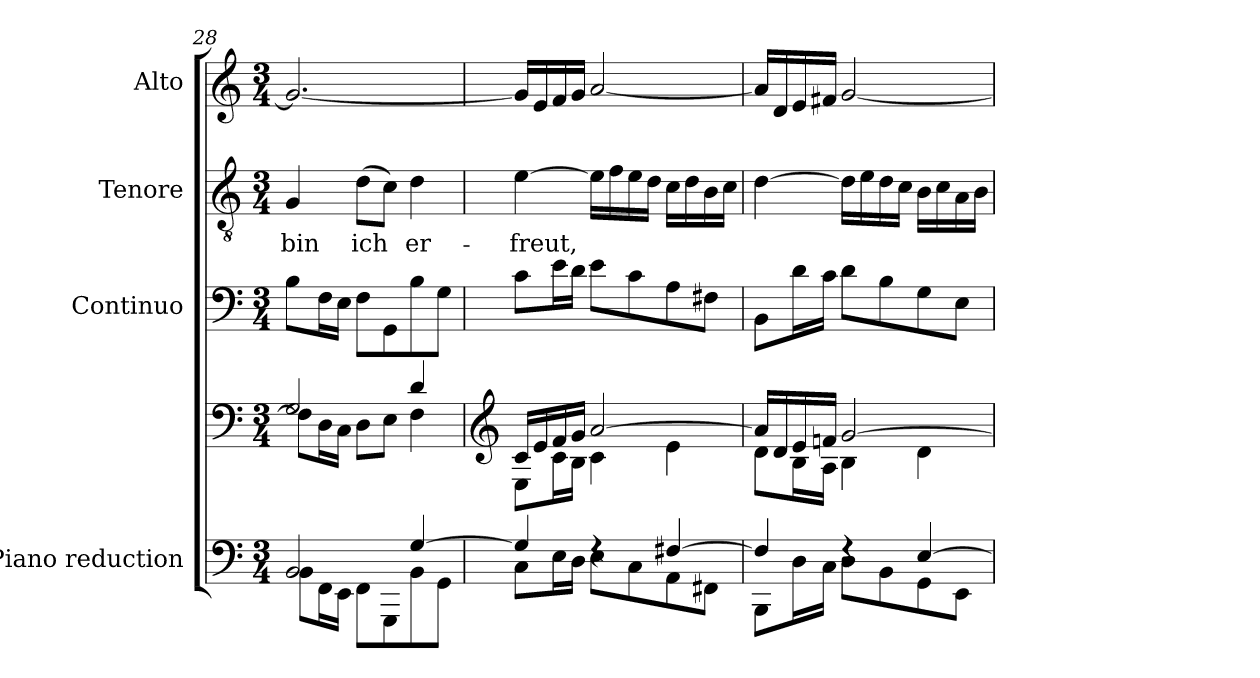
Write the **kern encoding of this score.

**kern	**kern	**kern	**kern	**text	**kern
*part4	*part4	*part3	*part2	*part2	*part1
*staff5	*staff4	*staff3	*staff2	*staff2	*staff1
*I"Piano reduction	*	*I"Continuo	*I"Tenore	*	*I"Alto
*I'Pno	*	*	*	*	*
!!LO:LB:g=z
*clefF4	*clefF4	*clefF4	*clefGv2	*	*clefG2
*k[]	*k[]	*k[]	*k[]	*	*k[]
*M3/4	*M3/4	*M3/4	*M3/4	*	*M3/4
=28	=28	=28	=28	=28	=28
*^	*^	*	*	*	*
!	!	!	!	!	!	!LO:LY:b	!
2BB/	8BB\L	2G/	8F\L]	8B\L	4G/	bin	2.g/_
.	16FF\L	.	16D\L	16F\L	.	.	.
.	16EE\JJ	.	16C\JJ	16E\JJ	.	.	.
!	!	!	!	!	!	!LO:LY:b	!
.	8FF\L	.	8D\L	8F\L	(>8d\L	ich	.
.	8GGG\	.	8E\J	8GG\	8c\J)	.	.
!	!	!	!	!	!	!LO:LY:b	!
[4G/	8BB\	4d/	4F\	8B\	4d\	er-	.
.	8GG\J	.	.	8G\J	.	.	.
=29	=29	=29	=29	=29	=29	=29	=29
*	*	*clefG2	*	*	*	*	*
!	!	!	!	!	!	!LO:LY:b	!
4G/]	8C\L	16c/LL	8E\L	8c\L	[4e\	-freut,	16g/LL]
.	.	16e/	.	.	.	.	16e/
.	16E\L	16f/	16c\L	16e\L	.	.	16f/
.	16D\JJ	16g/JJ	16B\JJ	16d\JJ	.	.	16g/JJ
4rF	8E\L	[2a/	4c\	8e\L	16e\LL]	.	[2a/
.	.	.	.	.	16f\	.	.
.	8C\	.	.	8c\	16e\	.	.
.	.	.	.	.	16d\JJ	.	.
[4F#X/	8AA\	.	4e\	8A\	16c\LL	.	.
.	.	.	.	.	16d\	.	.
.	8FF#X\J	.	.	8F#X\J	16B\	.	.
.	.	.	.	.	16c\JJ	.	.
=30	=30	=30	=30	=30	=30	=30	=30
4F#/]	8BBB\L	16a/LL]	8d\L	8BB\L	[4d\	.	16a/LL]
.	.	16d/	.	.	.	.	16d/
.	16D\L	16e/	16B\L	16d\L	.	.	16e/
.	16C\JJ	16fn/JJ	16A\JJ	16c\JJ	.	.	16f#X/JJ
4rF	8D\L	[2g/	4B\	8d\L	16d\LL]	.	[2g/
.	.	.	.	.	16e\	.	.
.	8BB\	.	.	8B\	16d\	.	.
.	.	.	.	.	16c\JJ	.	.
[4E/	8GG\	.	4d\	8G\	16B\LL	.	.
.	.	.	.	.	16c\	.	.
.	8EE\J	.	.	8E\J	16A\	.	.
.	.	.	.	.	16B\JJ	.	.
*v	*v	*	*	*	*	*	*
*	*v	*v	*	*	*	*
=	=	=	=	=	=
*-	*-	*-	*-	*-	*-
